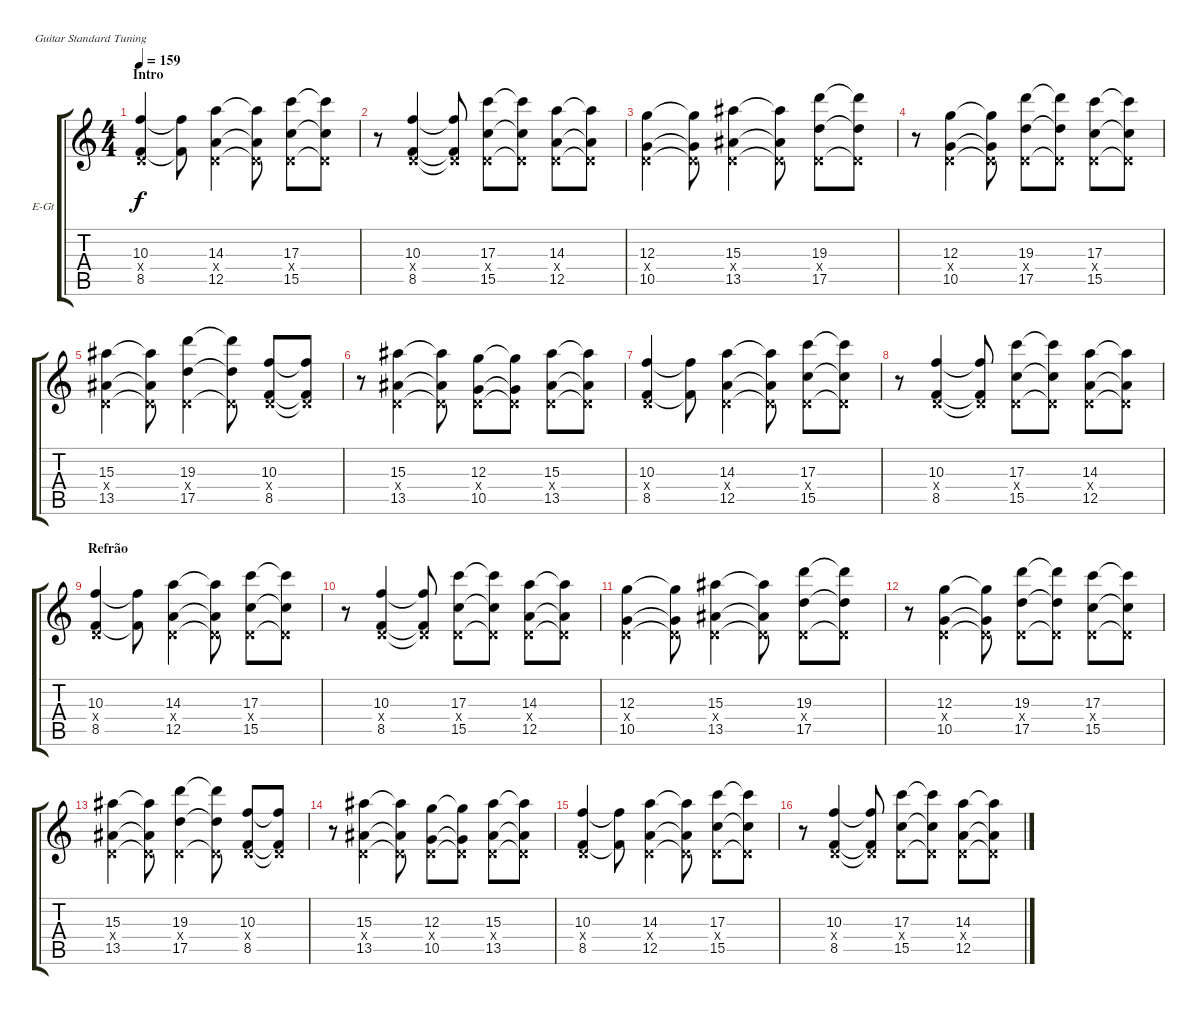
\bracketExtendMode groupsimilarinstruments
\firstSystemTrackNameOrientation horizontal
\otherSystemsTrackNameOrientation horizontal
\track ("Solo Guitar" "E-Gt") {instrument distortionguitar}
\staff {score tabs}
\tuning (E4 B3 G3 D3 A2 E2)
\ts (4 4)
\section ("" "Intro")
\tempo 159
\clef g2
\scale
0.487395
\ks c
(8.5 10.3 0.4{x}).4{dy f instrument distortionguitar} (8.5{t} 10.3{t}).8 (12.5 14.3 0.4{x}).4 (12.5{t} 14.3{t} 0.4{x t}).8 (15.5 17.3 0.4{x}).8 (15.5{t} 17.3{t} 0.4{x t}).8 |
\scale
0.256303 r.8 (10.3 8.5 0.4{x}).4 (10.3{t} 8.5{t} 0.4{x t}).8 (15.5 17.3 0.4{x}).8 (15.5{t} 17.3{t} 0.4{x t}).8 (12.5 14.3 0.4{x}).8 (12.5{t} 14.3{t} 0.4{x t}).8 |
\scale
0.256303 (10.5 12.3 0.4{x}).4 (10.5{t} 12.3{t} 0.4{x t}).8 (13.5 15.3 0.4{x}).4 (13.5{t} 15.3{t} 0.4{x t}).8 (17.5 19.3 0.4{x}).8 (17.5{t} 19.3{t} 0.4{x t}).8 |
\scale
0.333333 r.8 (10.5 12.3 0.4{x}).4 (10.5{t} 12.3{t} 0.4{x t}).8 (17.5 19.3 0.4{x}).8 (17.5{t} 19.3{t} 0.4{x t}).8 (15.5 17.3 0.4{x}).8 (15.5{t} 17.3{t} 0.4{x t}).8 |
\scale
0.333333 (13.5 15.3 0.4{x}).4 (13.5{t} 15.3{t} 0.4{x t}).8 (17.5 19.3 0.4{x}).4 (17.5{t} 19.3{t} 0.4{x t}).8 (8.5 10.3 0.4{x}).8 (8.5{t} 10.3{t} 0.4{x t}).8 |
\scale
0.333333 r.8 (13.5 15.3 0.4{x}).4 (13.5{t} 15.3{t} 0.4{x t}).8 (10.5 12.3 0.4{x}).8 (10.5{t} 12.3{t} 0.4{x t}).8 (13.5 15.3 0.4{x}).8 (13.5{t} 15.3{t} 0.4{x t}).8 |
\scale
0.333333 (8.5 10.3 0.4{x}).4 (8.5{t} 10.3{t}).8 (12.5 14.3 0.4{x}).4 (12.5{t} 14.3{t} 0.4{x t}).8 (15.5 17.3 0.4{x}).8 (15.5{t} 17.3{t} 0.4{x t}).8 |
\scale
0.333333 r.8 (10.3 8.5 0.4{x}).4 (10.3{t} 8.5{t} 0.4{x t}).8 (15.5 17.3 0.4{x}).8 (15.5{t} 17.3{t} 0.4{x t}).8 (12.5 14.3 0.4{x}).8 (12.5{t} 14.3{t} 0.4{x t}).8 |
\section ("" "Refrão")
\scale
0.333333 (8.5 10.3 0.4{x}).4 (8.5{t} 10.3{t}).8 (12.5 14.3 0.4{x}).4 (12.5{t} 14.3{t} 0.4{x t}).8 (15.5 17.3 0.4{x}).8 (15.5{t} 17.3{t} 0.4{x t}).8 |
\scale
0.333333 r.8 (10.3 8.5 0.4{x}).4 (10.3{t} 8.5{t} 0.4{x t}).8 (15.5 17.3 0.4{x}).8 (15.5{t} 17.3{t} 0.4{x t}).8 (12.5 14.3 0.4{x}).8 (12.5{t} 14.3{t} 0.4{x t}).8 |
\scale
0.333333 (10.5 12.3 0.4{x}).4 (10.5{t} 12.3{t} 0.4{x t}).8 (13.5 15.3 0.4{x}).4 (13.5{t} 15.3{t} 0.4{x t}).8 (17.5 19.3 0.4{x}).8 (17.5{t} 19.3{t} 0.4{x t}).8 |
\scale
0.333333 r.8 (10.5 12.3 0.4{x}).4 (10.5{t} 12.3{t} 0.4{x t}).8 (17.5 19.3 0.4{x}).8 (17.5{t} 19.3{t} 0.4{x t}).8 (15.5 17.3 0.4{x}).8 (15.5{t} 17.3{t} 0.4{x t}).8 |
\scale
0.333333 (13.5 15.3 0.4{x}).4 (13.5{t} 15.3{t} 0.4{x t}).8 (17.5 19.3 0.4{x}).4 (17.5{t} 19.3{t} 0.4{x t}).8 (8.5 10.3 0.4{x}).8 (8.5{t} 10.3{t} 0.4{x t}).8 |
\scale
0.333333 r.8 (13.5 15.3 0.4{x}).4 (13.5{t} 15.3{t} 0.4{x t}).8 (10.5 12.3 0.4{x}).8 (10.5{t} 12.3{t} 0.4{x t}).8 (13.5 15.3 0.4{x}).8 (13.5{t} 15.3{t} 0.4{x t}).8 |
\scale
0.333333 (8.5 10.3 0.4{x}).4 (8.5{t} 10.3{t}).8 (12.5 14.3 0.4{x}).4 (12.5{t} 14.3{t} 0.4{x t}).8 (15.5 17.3 0.4{x}).8 (15.5{t} 17.3{t} 0.4{x t}).8 |
\scale
0.333333 r.8 (10.3 8.5 0.4{x}).4 (10.3{t} 8.5{t} 0.4{x t}).8 (15.5 17.3 0.4{x}).8 (15.5{t} 17.3{t} 0.4{x t}).8 (12.5 14.3 0.4{x}).8 (12.5{t} 14.3{t} 0.4{x t}).8
